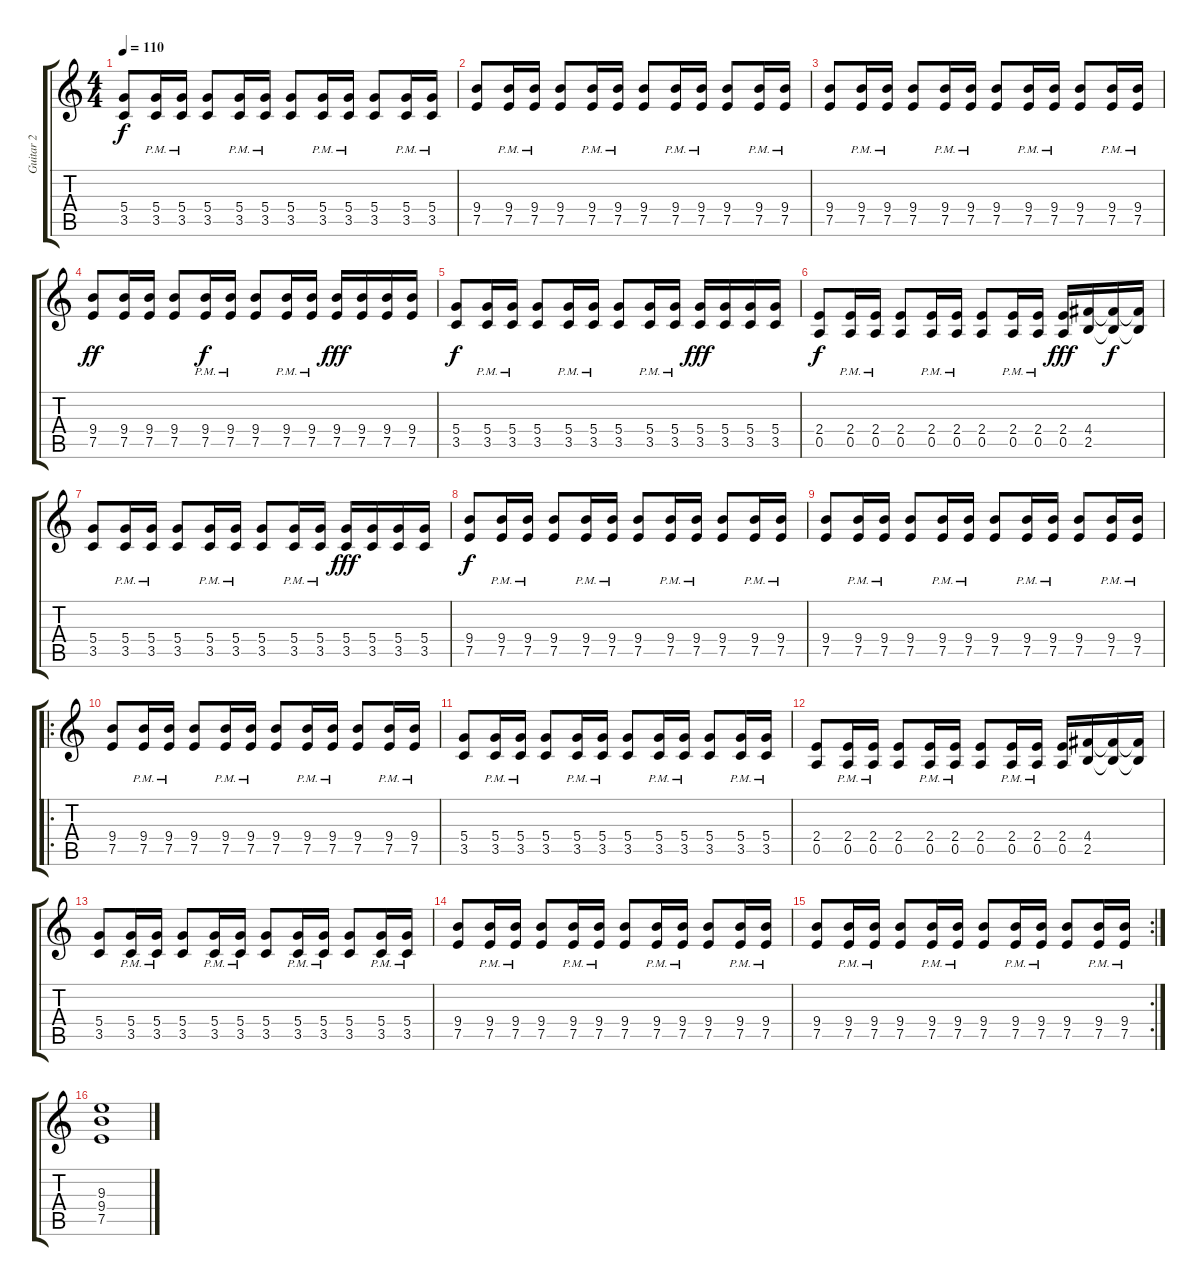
\track ("Guitar 2" "Guitar 2") {instrument distortionguitar}
\staff {score tabs}
\tuning (E4 B3 G3 D3 A2 E2) {hide}
\ts (4 4)
\tempo 110
\clef g2
\ks c
(5.4 3.5).8{dy f} (5.4{pm} 3.5{pm}).16 (5.4{pm} 3.5{pm}).16 (5.4 3.5).8 (5.4{pm} 3.5{pm}).16 (5.4{pm} 3.5{pm}).16 (5.4 3.5).8 (5.4{pm} 3.5{pm}).16 (5.4{pm} 3.5{pm}).16 (5.4 3.5).8 (5.4{pm} 3.5{pm}).16 (5.4{pm} 3.5{pm}).16 |
(9.4 7.5).8 (9.4{pm} 7.5{pm}).16 (9.4{pm} 7.5{pm}).16 (9.4 7.5).8 (9.4{pm} 7.5{pm}).16 (9.4{pm} 7.5{pm}).16 (9.4 7.5).8 (9.4{pm} 7.5{pm}).16 (9.4{pm} 7.5{pm}).16 (9.4 7.5).8 (9.4{pm} 7.5{pm}).16 (9.4{pm} 7.5{pm}).16 |
(9.4 7.5).8 (9.4{pm} 7.5{pm}).16 (9.4{pm} 7.5{pm}).16 (9.4 7.5).8 (9.4{pm} 7.5{pm}).16 (9.4{pm} 7.5{pm}).16 (9.4 7.5).8 (9.4{pm} 7.5{pm}).16 (9.4{pm} 7.5{pm}).16 (9.4 7.5).8 (9.4{pm} 7.5{pm}).16 (9.4{pm} 7.5{pm}).16 |
(9.4 7.5).8{dy ff} (9.4 7.5).16 (9.4 7.5).16 (9.4 7.5).8 (9.4{pm} 7.5{pm}).16{dy f} (9.4{pm} 7.5{pm}).16 (9.4 7.5).8 (9.4{pm} 7.5{pm}).16 (9.4{pm} 7.5{pm}).16 (9.4 7.5).16{dy fff} (9.4 7.5).16 (9.4 7.5).16 (9.4 7.5).16 |
(5.4 3.5).8{dy f} (5.4{pm} 3.5{pm}).16 (5.4{pm} 3.5{pm}).16 (5.4 3.5).8 (5.4{pm} 3.5{pm}).16 (5.4{pm} 3.5{pm}).16 (5.4 3.5).8 (5.4{pm} 3.5{pm}).16 (5.4{pm} 3.5{pm}).16 (5.4 3.5).16{dy fff} (5.4 3.5).16 (5.4 3.5).16 (5.4 3.5).16 |
(2.4 0.5).8{dy f} (2.4{pm} 0.5{pm}).16 (2.4{pm} 0.5{pm}).16 (2.4 0.5).8 (2.4{pm} 0.5{pm}).16 (2.4{pm} 0.5{pm}).16 (2.4 0.5).8 (2.4{pm} 0.5{pm}).16 (2.4{pm} 0.5{pm}).16 (2.4 0.5).16{dy fff} (4.4 2.5).16 (4.4{t} 2.5{t}).16{dy f} (4.4{t} 2.5{t}).16 |
(5.4 3.5).8 (5.4{pm} 3.5{pm}).16 (5.4{pm} 3.5{pm}).16 (5.4 3.5).8 (5.4{pm} 3.5{pm}).16 (5.4{pm} 3.5{pm}).16 (5.4 3.5).8 (5.4{pm} 3.5{pm}).16 (5.4{pm} 3.5{pm}).16 (5.4 3.5).16{dy fff} (5.4 3.5).16 (5.4 3.5).16 (5.4 3.5).16 |
(9.4 7.5).8{dy f} (9.4{pm} 7.5{pm}).16 (9.4{pm} 7.5{pm}).16 (9.4 7.5).8 (9.4{pm} 7.5{pm}).16 (9.4{pm} 7.5{pm}).16 (9.4 7.5).8 (9.4{pm} 7.5{pm}).16 (9.4{pm} 7.5{pm}).16 (9.4 7.5).8 (9.4{pm} 7.5{pm}).16 (9.4{pm} 7.5{pm}).16 |
(9.4 7.5).8 (9.4{pm} 7.5{pm}).16 (9.4{pm} 7.5{pm}).16 (9.4 7.5).8 (9.4{pm} 7.5{pm}).16 (9.4{pm} 7.5{pm}).16 (9.4 7.5).8 (9.4{pm} 7.5{pm}).16 (9.4{pm} 7.5{pm}).16 (9.4 7.5).8 (9.4{pm} 7.5{pm}).16 (9.4{pm} 7.5{pm}).16 |
\ro
(9.4 7.5).8 (9.4{pm} 7.5{pm}).16 (9.4{pm} 7.5{pm}).16 (9.4 7.5).8 (9.4{pm} 7.5{pm}).16 (9.4{pm} 7.5{pm}).16 (9.4 7.5).8 (9.4{pm} 7.5{pm}).16 (9.4{pm} 7.5{pm}).16 (9.4 7.5).8 (9.4{pm} 7.5{pm}).16 (9.4{pm} 7.5{pm}).16 |
(5.4 3.5).8 (5.4{pm} 3.5{pm}).16 (5.4{pm} 3.5{pm}).16 (5.4 3.5).8 (5.4{pm} 3.5{pm}).16 (5.4{pm} 3.5{pm}).16 (5.4 3.5).8 (5.4{pm} 3.5{pm}).16 (5.4{pm} 3.5{pm}).16 (5.4 3.5).8 (5.4{pm} 3.5{pm}).16 (5.4{pm} 3.5).16 |
(2.4 0.5).8 (2.4{pm} 0.5{pm}).16 (2.4{pm} 0.5{pm}).16 (2.4 0.5).8 (2.4{pm} 0.5{pm}).16 (2.4{pm} 0.5{pm}).16 (2.4 0.5).8 (2.4{pm} 0.5{pm}).16 (2.4{pm} 0.5{pm}).16 (2.4 0.5).16 (4.4 2.5).16 (4.4{t} 2.5{t}).16 (4.4{t} 2.5{t}).16 |
(5.4 3.5).8 (5.4{pm} 3.5{pm}).16 (5.4{pm} 3.5{pm}).16 (5.4 3.5).8 (5.4{pm} 3.5{pm}).16 (5.4{pm} 3.5{pm}).16 (5.4 3.5).8 (5.4{pm} 3.5{pm}).16 (5.4{pm} 3.5{pm}).16 (5.4 3.5).8 (5.4{pm} 3.5{pm}).16 (5.4{pm} 3.5{pm}).16 |
(9.4 7.5).8 (9.4{pm} 7.5{pm}).16 (9.4{pm} 7.5{pm}).16 (9.4 7.5).8 (9.4{pm} 7.5{pm}).16 (9.4{pm} 7.5{pm}).16 (9.4 7.5).8 (9.4{pm} 7.5{pm}).16 (9.4{pm} 7.5{pm}).16 (9.4 7.5).8 (9.4{pm} 7.5{pm}).16 (9.4{pm} 7.5{pm}).16 |
\rc 2
(9.4 7.5).8 (9.4{pm} 7.5{pm}).16 (9.4{pm} 7.5{pm}).16 (9.4 7.5).8 (9.4{pm} 7.5{pm}).16 (9.4{pm} 7.5{pm}).16 (9.4 7.5).8 (9.4{pm} 7.5{pm}).16 (9.4{pm} 7.5{pm}).16 (9.4 7.5).8 (9.4{pm} 7.5{pm}).16 (9.4{pm} 7.5{pm}).16 |
(9.3 9.4 7.5).1
